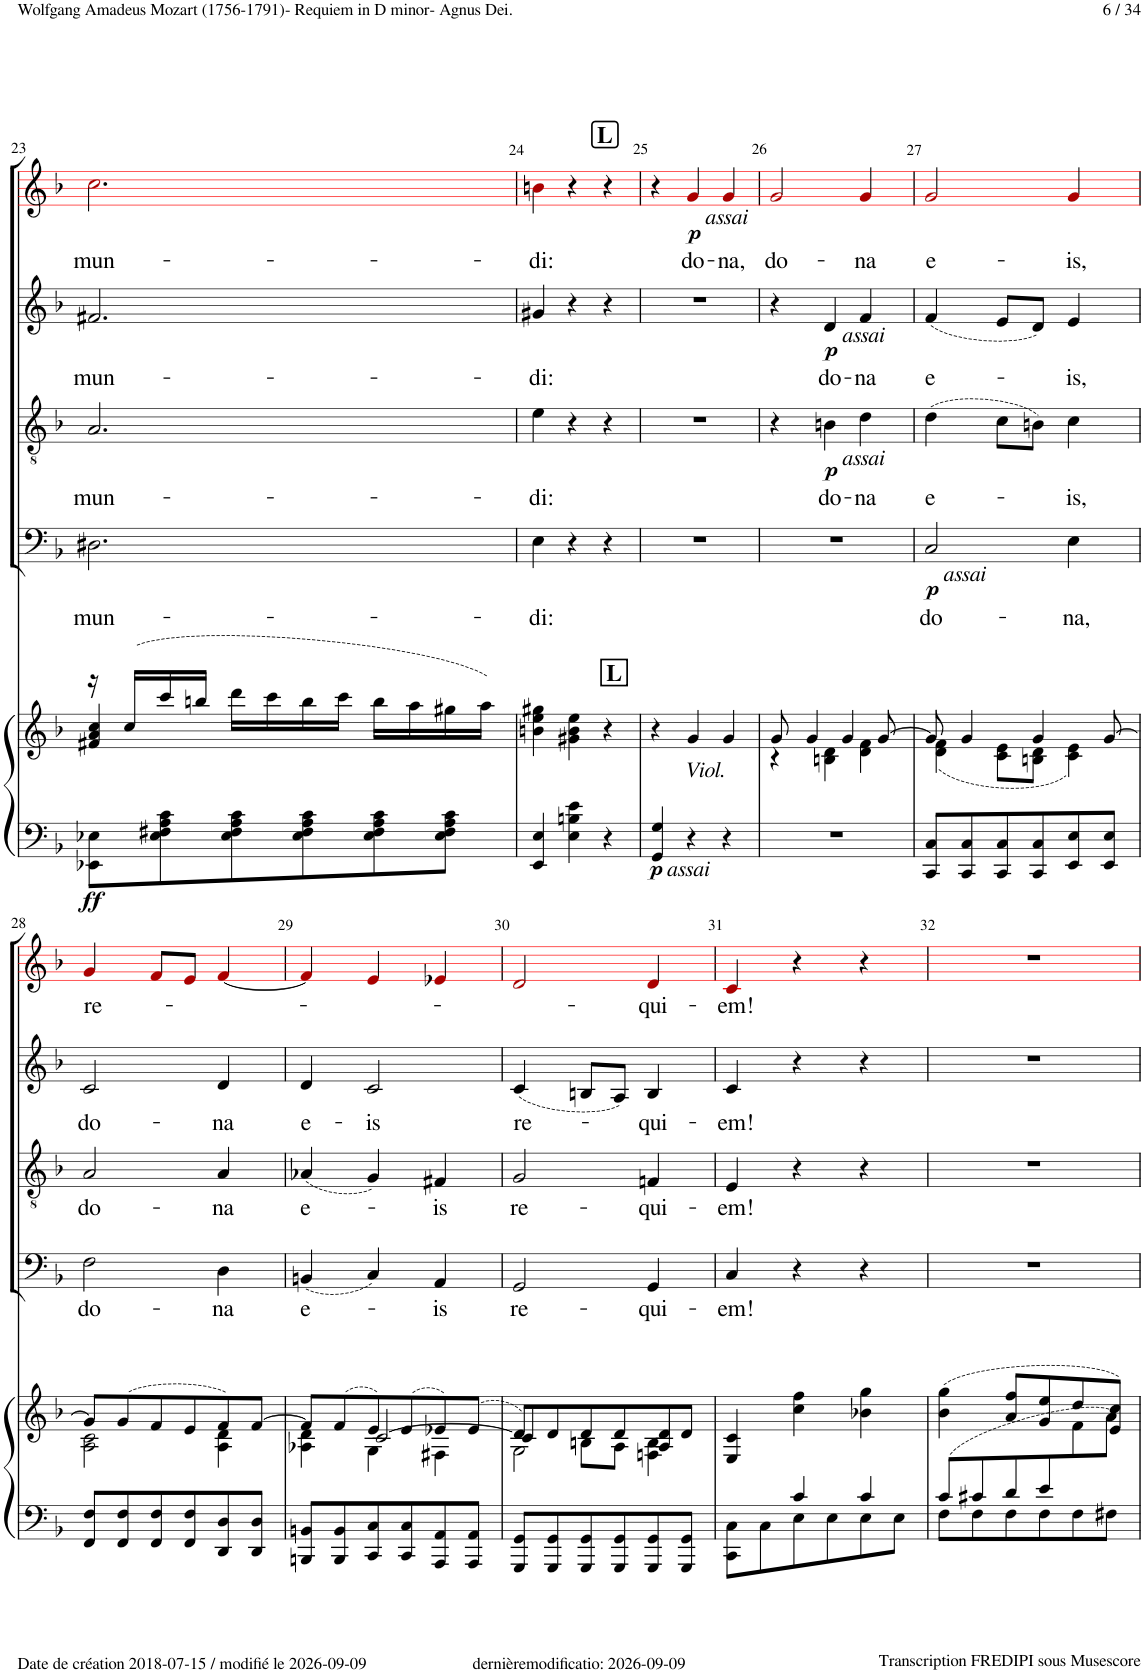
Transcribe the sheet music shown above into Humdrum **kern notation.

**kern	**kern	**dynam	**kern	**text	**dynam	**kern	**text	**dynam	**kern	**text	**dynam	**kern	**text	**dynam
*part5	*part5	*part5	*part4	*part4	*part4	*part3	*part3	*part3	*part2	*part2	*part2	*part1	*part1	*part1
*staff6	*staff5	*staff5/6	*staff4	*staff4	*staff4	*staff3	*staff3	*staff3	*staff2	*staff2	*staff2	*staff1	*staff1	*staff1
*I"Piano	*	*	*I"Bass	*	*	*I"Tenor	*	*	*I"Alto	*	*	*I"Soprano	*	*
*I'Pno	*	*	*	*	*	*	*	*	*	*	*	*	*	*
!!LO:PB:g=z
*clefF4	*clefG2	*	*clefF4	*	*	*clefGv2	*	*	*clefG2	*	*	*clefG2	*	*
*	*	*	*	*	*	*	*	*	*	*	*	*ITrd1c2	*	*
*k[b-]	*k[b-]	*	*k[b-]	*	*	*k[b-]	*	*	*k[b-]	*	*	*k[b-]	*	*
*M3/4	*M3/4	*	*M3/4	*	*	*M3/4	*	*	*M3/4	*	*	*M3/4	*	*
=23	=23	=23	=23	=23	=23	=23	=23	=23	=23	=23	=23	=23	=23	=23
*	*^	*	*	*	*	*	*	*	*	*	*	*	*	*
!	!	!	!LO:DY:b=2	!	!LO:LY:b	!	!	!LO:LY:b	!	!	!LO:LY:b	!	!	!LO:LY:b	!
8EE-X\ 8E-X\L	16r	4f#X/ 4a/ 4cc/	ff	2.D#X!\	mun-	.	2.A!/	mun-	.	2.f#X!/	mun-	.	2.cc!i\	mun-	.
.	(16cc/LL	.	.	.	.	.	.	.	.	.	.	.	.	.	.
8E-\ 8F#X\ 8A\ 8c\	16ccc/	.	.	.	.	.	.	.	.	.	.	.	.	.	.
.	16bbn/JJ	.	.	.	.	.	.	.	.	.	.	.	.	.	.
8E-\ 8F#\ 8A\ 8c\	16ddd\LL	2ryy	.	.	.	.	.	.	.	.	.	.	.	.	.
.	16ccc\	.	.	.	.	.	.	.	.	.	.	.	.	.	.
8E-\ 8F#\ 8A\ 8c\	16bb\	.	.	.	.	.	.	.	.	.	.	.	.	.	.
.	16ccc\JJ	.	.	.	.	.	.	.	.	.	.	.	.	.	.
8E-\ 8F#\ 8A\ 8c\	16bb\LL	.	.	.	.	.	.	.	.	.	.	.	.	.	.
.	16aa\	.	.	.	.	.	.	.	.	.	.	.	.	.	.
8E-\ 8F#\ 8A\ 8c\J	16gg#X\	.	.	.	.	.	.	.	.	.	.	.	.	.	.
.	16aa\JJ)	.	.	.	.	.	.	.	.	.	.	.	.	.	.
*	*v	*v	*	*	*	*	*	*	*	*	*	*	*	*	*
=24	=24	=24	=24	=24	=24	=24	=24	=24	=24	=24	=24	=24	=24	=24
!	!	!	!	!LO:LY:b	!	!	!LO:LY:b	!	!	!LO:LY:b	!	!	!LO:LY:b	!
4EE/ 4E/	4bn\ 4ee\ 4gg#X\	.	4E!\	-di:	.	4e!\	-di:	.	4g#X!/	-di:	.	4bn!i\	-di:	.
4E\ 4Bn\ 4e\	4g#X\ 4b\ 4ee\	.	4r	.	.	4r	.	.	4r	.	.	4r	.	.
4r	4r	.	4r	.	.	4r	.	.	4r	.	.	4r	.	.
=25	=25	=25	=25	=25	=25	=25	=25	=25	=25	=25	=25	=25	=25	=25
!	!LO:TX:a:B:t=L	!	!	!	!	!	!	!	!	!	!	!	!	!
!LO:TX:b:i:t=assai	!	!	!	!	!	!	!	!	!	!	!	!	!	!
!	!	!LO:DY:b=2	!	!	!	!	!	!	!	!	!	!	!	!
4GG/ 4G/	4r	p	2.r	.	.	2.r	.	.	2.r	.	.	4r	.	.
!	!	!	!	!	!	!	!	!	!	!	!	!LO:TX:b:i:t=assai	!	!
!	!LO:TX:b:i:t=Viol.	!	!	!	!	!	!	!	!	!	!	!	!	!
!	!	!	!	!	!	!	!	!	!	!	!	!	!LO:LY:b	!LO:DY:b
4r	4g/	.	.	.	.	.	.	.	.	.	.	4g!i/	do-	p
!	!	!	!	!	!	!	!	!	!	!	!	!	!LO:LY:b	!
4r	4g/	.	.	.	.	.	.	.	.	.	.	4g,!i/	-na,	.
=26	=26	=26	=26	=26	=26	=26	=26	=26	=26	=26	=26	=26	=26	=26
*	*^	*	*	*	*	*	*	*	*	*	*	*	*	*
!	!	!	!	!	!	!	!	!	!	!	!	!	!	!LO:LY:b	!
2.r	8g/	4r	.	2.r	.	.	4r	.	.	4r	.	.	2g!i/	do-	.
.	4g/	.	.	.	.	.	.	.	.	.	.	.	.	.	.
!	!	!	!	!	!	!	!	!	!	!LO:TX:b:i:t=assai	!	!	!	!	!
!	!	!	!	!	!	!	!LO:TX:b:i:t=assai	!	!	!	!	!	!	!	!
!	!	!	!	!	!	!	!	!LO:LY:b	!LO:DY:b	!	!LO:LY:b	!LO:DY:b	!	!	!
.	.	4Bn\ 4d\	.	.	.	.	4Bn!\	do-	p	4d!/	do-	p	.	.	.
.	4g/	.	.	.	.	.	.	.	.	.	.	.	.	.	.
!	!	!	!	!	!	!	!	!LO:LY:b	!	!	!LO:LY:b	!	!	!LO:LY:b	!
.	.	4d\ 4f\	.	.	.	.	4d!\	-na	.	4f!/	-na	.	4g!i/	-na	.
.	[8g/	.	.	.	.	.	.	.	.	.	.	.	.	.	.
=27	=27	=27	=27	=27	=27	=27	=27	=27	=27	=27	=27	=27	=27	=27	=27
!	!	!	!	!LO:TX:b:i:t=assai	!	!	!	!	!	!	!	!	!	!	!
!	!	!	!	!	!LO:LY:b	!LO:DY:b	!	!LO:LY:b	!	!	!LO:LY:b	!	!	!LO:LY:b	!
8CC/ 8C/L	8g/]	(4d\ 4f\	.	2C!/	do-	p	(4d!\	e-	.	(4f!/	e-	.	2g!i/	e-	.
8CC/ 8C/	4g/	.	.	.	.	.	.	.	.	.	.	.	.	.	.
8CC/ 8C/	.	8c\ 8e\L	.	.	.	.	8c!\L	.	.	8e!/L	.	.	.	.	.
8CC/ 8C/	4g/	8Bn\ 8d\J	.	.	.	.	8Bn!\J)	.	.	8d!/J)	.	.	.	.	.
!	!	!	!	!	!LO:LY:b	!	!	!LO:LY:b	!	!	!LO:LY:b	!	!	!LO:LY:b	!
8EE/ 8E/	.	4c\ 4e\)	.	4E,!\	-na,	.	4c,!\	-is,	.	4e,!/	-is,	.	4g,!i/	-is,	.
8EE/ 8E/J	[8g/	.	.	.	.	.	.	.	.	.	.	.	.	.	.
!!LO:LB:g=z
=28	=28	=28	=28	=28	=28	=28	=28	=28	=28	=28	=28	=28	=28	=28	=28
!	!	!	!	!	!LO:LY:b	!	!	!LO:LY:b	!	!	!LO:LY:b	!	!	!LO:LY:b	!
8FF/ 8F/L	8g/L]	2A\ 2c\	.	2F!\	do-	.	2A!/	do-	.	2c!/	do-	.	4g!i/	re-	.
8FF/ 8F/	(8g/	.	.	.	.	.	.	.	.	.	.	.	.	.	.
8FF/ 8F/	8f/	.	.	.	.	.	.	.	.	.	.	.	8f!i/L	.	.
8FF/ 8F/	8e/	.	.	.	.	.	.	.	.	.	.	.	8e!i/J	.	.
!	!	!	!	!	!LO:LY:b	!	!	!LO:LY:b	!	!	!LO:LY:b	!	!	!	!
8DD/ 8D/	8f/)	4A\ 4d\	.	4D!\	-na	.	4A!/	-na	.	4d!/	-na	.	[4f!i/	.	.
8DD/ 8D/J	[8f/J	.	.	.	.	.	.	.	.	.	.	.	.	.	.
=29	=29	=29	=29	=29	=29	=29	=29	=29	=29	=29	=29	=29	=29	=29	=29
*	*	*^	*	*	*	*	*	*	*	*	*	*	*	*	*
!	!	!	!	!	!	!LO:LY:b	!	!	!LO:LY:b	!	!	!LO:LY:b	!	!	!	!
8BBBn/ 8BBn/L	8f/L]	4A-X\ 4d\	4ryy	.	(4BBn!/	e-	.	(4A-X!/	e-	.	4d!/	e-	.	4f!i/]	.	.
8BBB/ 8BB/	(8f/	.	.	.	.	.	.	.	.	.	.	.	.	.	.	.
!	!	!	!	!	!	!	!	!	!	!	!	!LO:LY:b	!	!	!	!
8CC/ 8C/	8e/)	4G\	[2c/	.	4C!/)	.	.	4G!/)	.	.	2c!/	-is	.	4e!i/	.	.
8CC/ 8C/	(8e/	.	.	.	.	.	.	.	.	.	.	.	.	.	.	.
!	!	!	!	!	!	!LO:LY:b	!	!	!LO:LY:b	!	!	!	!	!	!	!
8AAA/ 8AA/	8e-X/)	4F#X\	.	.	4AA!/	-is	.	4F#X!/	-is	.	.	.	.	4e-X!i/	.	.
8AAA/ 8AA/J	(8e-/J	.	.	.	.	.	.	.	.	.	.	.	.	.	.	.
=30	=30	=30	=30	=30	=30	=30	=30	=30	=30	=30	=30	=30	=30	=30	=30	=30
!	!	!	!	!	!	!LO:LY:b	!	!	!LO:LY:b	!	!	!LO:LY:b	!	!	!	!
8GGG/ 8GG/L	8d/L)	2G\	4c/]	.	2GG!/	re-	.	2G!/	re-	.	(4c!/	re-	.	2d!i/	.	.
8GGG/ 8GG/	8d/	.	.	.	.	.	.	.	.	.	.	.	.	.	.	.
8GGG/ 8GG/	8d/	.	8Bn\L	.	.	.	.	.	.	.	8Bn!/L	.	.	.	.	.
8GGG/ 8GG/	8d/	.	8A\J	.	.	.	.	.	.	.	8A!/J)	.	.	.	.	.
!	!	!	!	!	!	!LO:LY:b	!	!	!LO:LY:b	!	!	!LO:LY:b	!	!	!LO:LY:b	!
8GGG/ 8GG/	8d/	4Fn\ 4B\	4A/	.	4GG!/	-qui-	.	4Fn!/	-qui-	.	4B!/	-qui-	.	4d!i/	-qui-	.
8GGG/ 8GG/J	8d/J	.	.	.	.	.	.	.	.	.	.	.	.	.	.	.
*	*v	*v	*v	*	*	*	*	*	*	*	*	*	*	*	*	*
=31	=31	=31	=31	=31	=31	=31	=31	=31	=31	=31	=31	=31	=31	=31
*^	*	*	*	*	*	*	*	*	*	*	*	*	*	*
!	!	!	!	!	!LO:LY:b	!	!	!LO:LY:b	!	!	!LO:LY:b	!	!	!LO:LY:b	!
8CC\ 8C\L	4ryy	4E/ 4c/	.	4C!/	-em!	.	4E!/	-em!	.	4c!/	-em!	.	4c!i/	-em!	.
8C\	.	.	.	.	.	.	.	.	.	.	.	.	.	.	.
8E\	4c/	4cc\ 4ff\	.	4r	.	.	4r	.	.	4r	.	.	4r	.	.
8E\	.	.	.	.	.	.	.	.	.	.	.	.	.	.	.
8E\	4c/	4b-X\ 4gg\	.	4r	.	.	4r	.	.	4r	.	.	4r	.	.
8E\J	.	.	.	.	.	.	.	.	.	.	.	.	.	.	.
=32	=32	=32	=32	=32	=32	=32	=32	=32	=32	=32	=32	=32	=32	=32	=32
*	*	*^	*	*	*	*	*	*	*	*	*	*	*	*	*
(8c/L	8F\L	(4b-\ 4gg\	2ryy	.	2.r	.	.	2.r	.	.	2.r	.	.	2.r	.	.
8c#X/	8F\	.	.	.	.	.	.	.	.	.	.	.	.	.	.	.
8d/	8F\	8a/ 8ff/L	.	.	.	.	.	.	.	.	.	.	.	.	.	.
8e/	8F\	8g/ 8ee/	.	.	.	.	.	.	.	.	.	.	.	.	.	.
4ryy	8F\	8dd/	8f\	.	.	.	.	.	.	.	.	.	.	.	.	.
.	8F#X\J	8e/ 8cc/J)	8a\J)	.	.	.	.	.	.	.	.	.	.	.	.	.
*v	*v	*	*	*	*	*	*	*	*	*	*	*	*	*	*	*
*	*v	*v	*	*	*	*	*	*	*	*	*	*	*	*	*
=	=	=	=	=	=	=	=	=	=	=	=	=	=	=
*-	*-	*-	*-	*-	*-	*-	*-	*-	*-	*-	*-	*-	*-	*-
